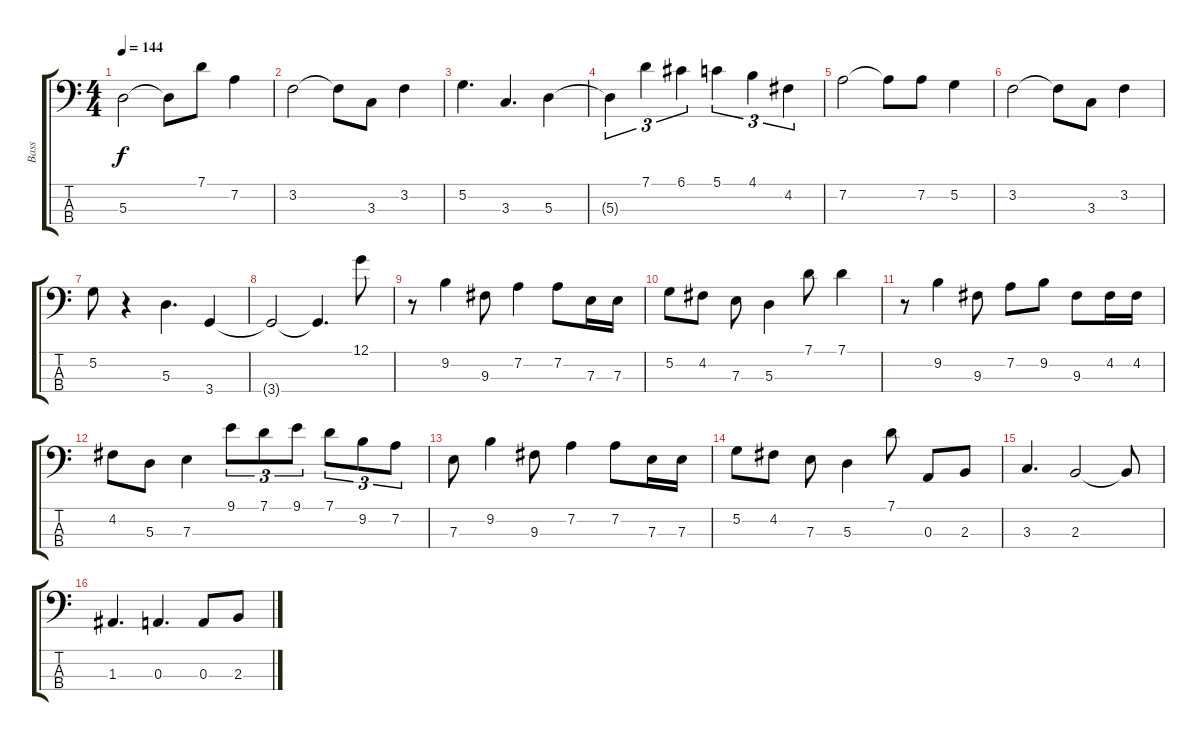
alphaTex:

\track ("Bass" "Bass") {instrument acousticbass}
\staff {score tabs}
\tuning (G2 D2 A1 E1) {hide}
\ts (4 4)
\tempo 144
\clef f4
\ks c
5.3.2{dy f} 5.3{t}.8 7.1.8 7.2.4 |
3.2.2 3.2{t}.8 3.3.8 3.2.4 |
5.2.4{d} 3.3.4{d} 5.3.4 |
5.3{t}.4{tu (3 2)} 7.1.4{tu (3 2)} 6.1.4{tu (3 2)} 5.1.4{tu (3 2)} 4.1.4{tu (3 2)} 4.2.4{tu (3 2)} |
7.2.2 7.2{t}.8 7.2.8 5.2.4 |
3.2.2 3.2{t}.8 3.3.8 3.2.4 |
5.2.8 r.4 5.3.4{d} 3.4.4 |
3.4{t}.2 3.4{t}.4{d} 12.1.8 |
r.8 9.2.4 9.3.8 7.2.4 7.2.8 7.3.16 7.3.16 |
5.2.8 4.2.8 7.3.8 5.3.4 7.1.8 7.1.4 |
r.8 9.2.4 9.3.8 7.2.8 9.2.8 9.3.8 4.2.16 4.2.16 |
4.2.8 5.3.8 7.3.4 9.1.8{tu (3 2)} 7.1.8{tu (3 2)} 9.1.8{tu (3 2)} 7.1.8{tu (3 2)} 9.2.8{tu (3 2)} 7.2.8{tu (3 2)} |
7.3.8 9.2.4 9.3.8 7.2.4 7.2.8 7.3.16 7.3.16 |
5.2.8 4.2.8 7.3.8 5.3.4 7.1.8 0.3.8 2.3.8 |
3.3.4{d} 2.3.2 2.3{t}.8 |
1.3.4{d} 0.3.4{d} 0.3.8 2.3.8
